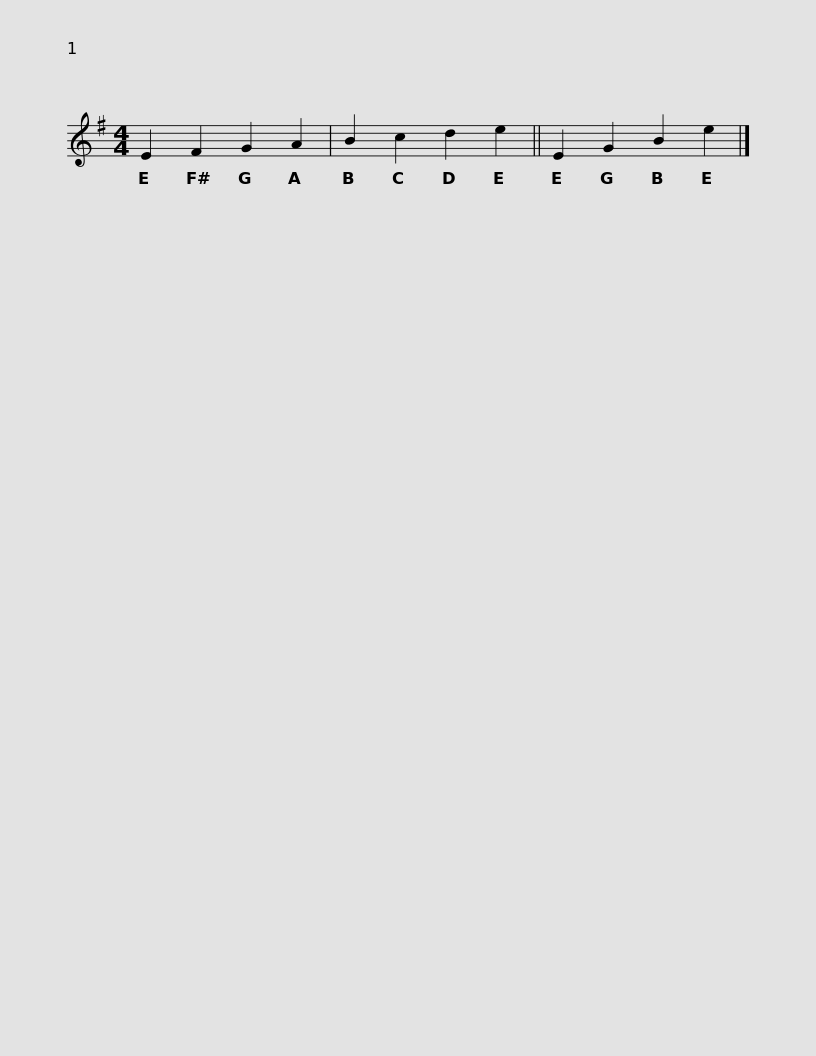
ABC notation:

X:1
L:1/8
M:4/4
I:linebreak $
K:Emin
V:1 treble
V:1
 E2 F2 G2 A2 | B2 c2 d2 e2 || E2 G2 B2 e2 |] %3
